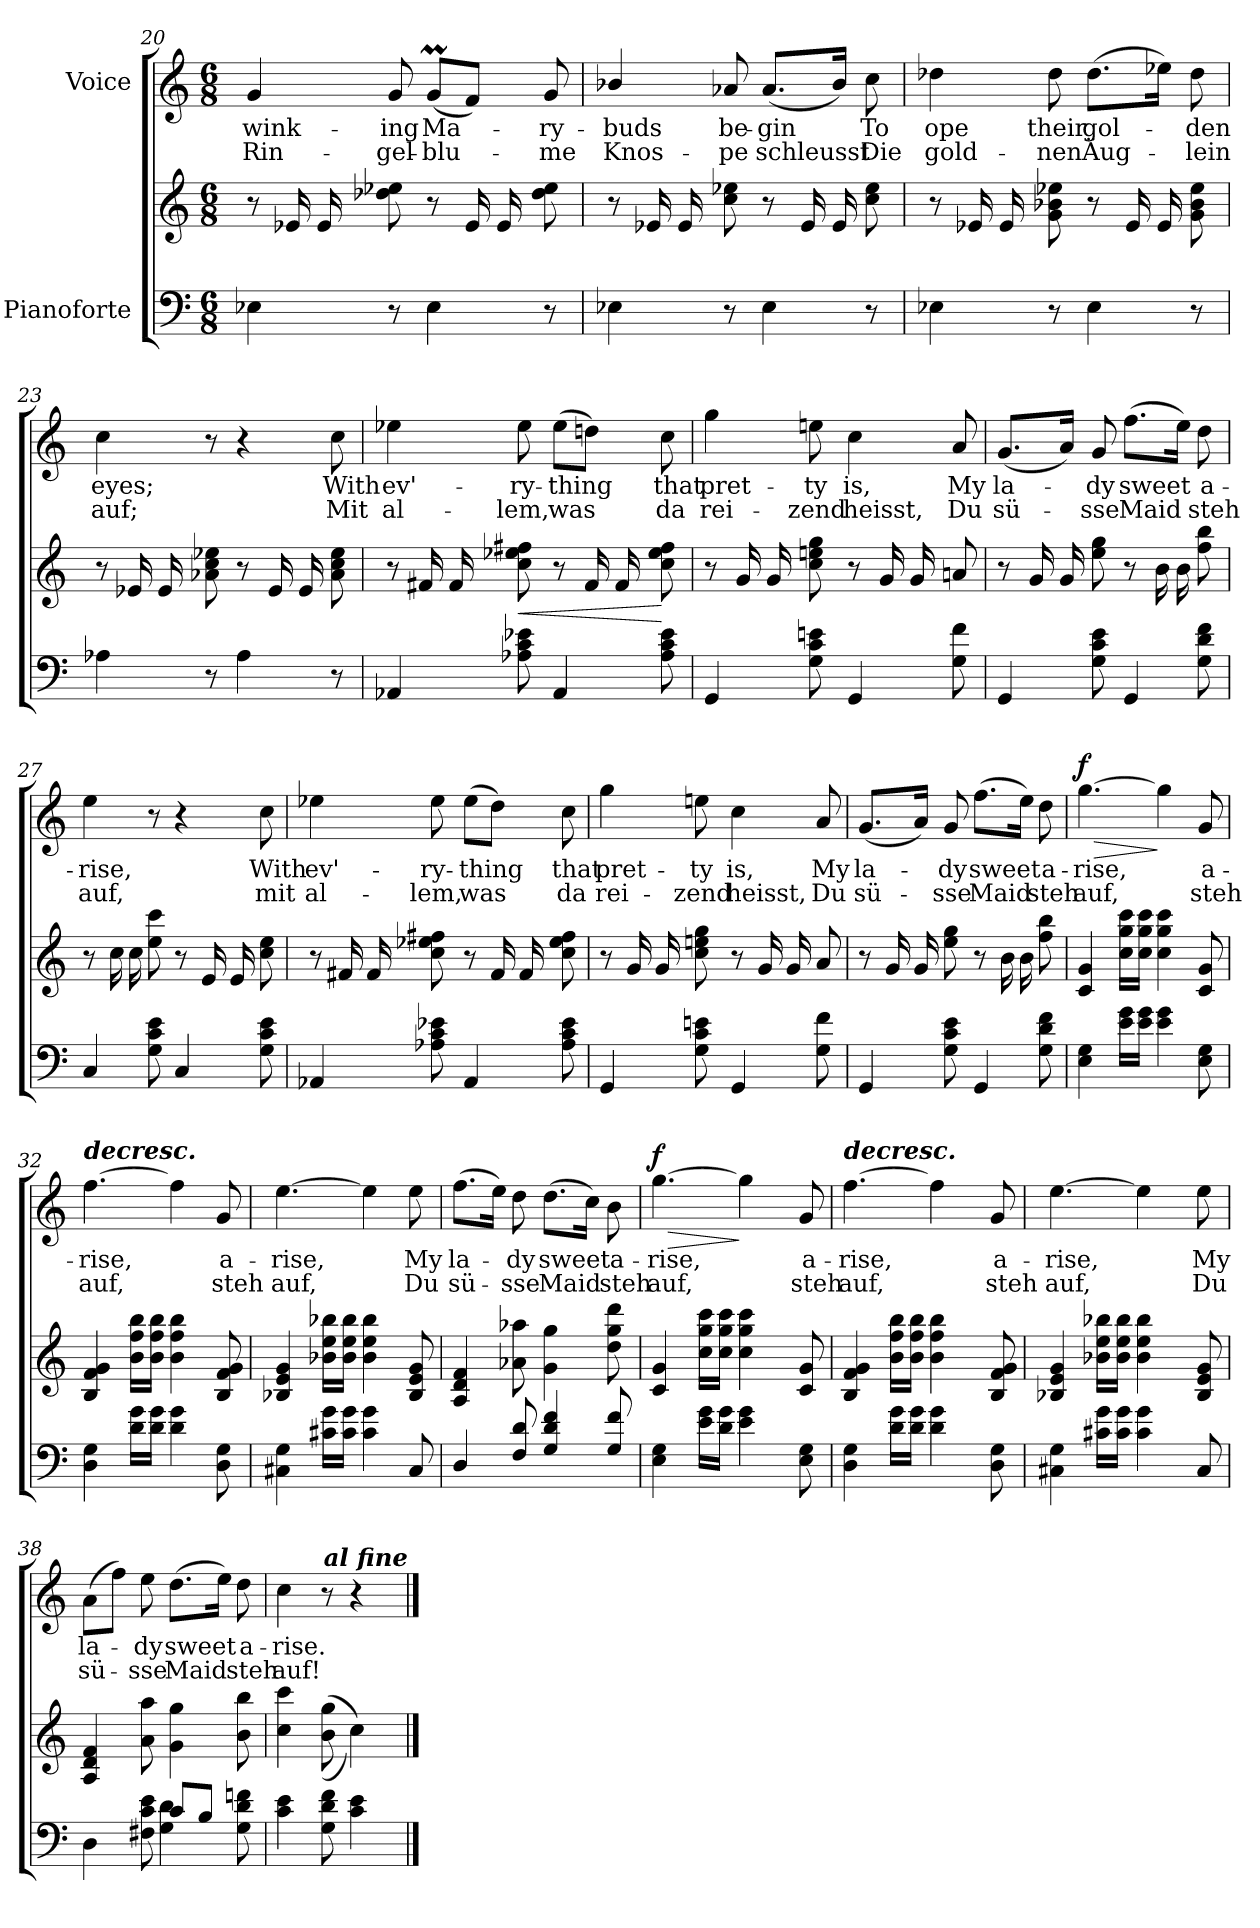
**kern	**kern	**dynam	**kern	**text	**text	**dynam
*part2	*part2	*part2	*part1	*part1	*part1	*part1
*staff3	*staff2	*staff2/3	*staff1	*staff1	*staff1	*staff1
*I"Pianoforte	*	*	*I"Voice	*	*	*
*clefF4	*clefG2	*	*clefG2	*	*	*
*k[]	*k[]	*	*k[]	*	*	*
*C:	*C:	*	*C:	*	*	*
*M6/8	*M6/8	*	*M6/8	*	*	*
=20	=20	=20	=20	=20	=20	=20
!	!	!	!	!LO:LY:b	!LO:LY:b	!
4E-X	8r	.	4g	wink-	-Rin-	.
.	16e-XLL	.	.	.	.	.
.	16e-	.	.	.	.	.
!	!	!	!	!LO:LY:b	!LO:LY:b	!
8r	8dd-X 8ee-XJ	.	8g	-ing	gel-	.
!	!	!	!	!LO:LY:b	!LO:LY:b	!
4E-	8r	.	(<8gML	-Ma-	blu-	.
.	16e-LL	.	8fJ)	.	.	.
.	16e-	.	.	.	.	.
!	!	!	!	!LO:LY:b	!LO:LY:b	!
8r	8dd- 8ee-J	.	8g	ry-	-me	.
!!LO:LB:g=z
=21	=21	=21	=21	=21	=21	=21
!	!	!	!	!LO:LY:b	!LO:LY:b	!
4E-X	8r	.	4b-X/	buds	Knos-	.
.	16e-XLL	.	.	.	.	.
.	16e-	.	.	.	.	.
!	!	!	!	!LO:LY:b	!LO:LY:b	!
8r	8cc 8ee-XJ	.	8a-X	-be-	-pe	.
!	!	!	!	!LO:LY:b	!LO:LY:b	!
4E-	8r	.	(<8.a-L	gin	schleusst	.
.	16e-LL	.	.	.	.	.
.	16e-	.	16b-J)	.	.	.
!	!	!	!	!LO:LY:b	!LO:LY:b	!
8r	8cc 8ee-J	.	8cc	To	Die	.
=22	=22	=22	=22	=22	=22	=22
!	!	!	!	!LO:LY:b	!LO:LY:b	!
4E-X	8r	.	4dd-X	ope	gold-	.
.	16e-XLL	.	.	.	.	.
.	16e-	.	.	.	.	.
!	!	!	!	!LO:LY:b	!LO:LY:b	!
8r	8g 8b-X 8ee-XJ	.	8dd-	-their	nen	.
!	!	!	!	!LO:LY:b	!LO:LY:b	!
4E-	8r	.	(>8.dd-L	gol-	Äug-	.
.	16e-LL	.	.	.	.	.
.	16e-	.	16ee-XJ)	.	.	.
!	!	!	!	!LO:LY:b	!LO:LY:b	!
8r	8g 8b- 8ee-J	.	8dd-	den	lein	.
=23	=23	=23	=23	=23	=23	=23
!	!	!	!	!LO:LY:b	!LO:LY:b	!
4A-X	8r	.	4cc	eyes;	auf;	.
.	16e-XLL	.	.	.	.	.
.	16e-	.	.	.	.	.
8r	8a-X 8cc 8ee-XJ	.	8r	.	.	.
4A-	8r	.	4r	.	.	.
.	16e-LL	.	.	.	.	.
.	16e-	.	.	.	.	.
!	!	!	!	!LO:LY:b	!LO:LY:b	!
8r	8a- 8cc 8ee-J	.	8cc	With	Mit	.
=24	=24	=24	=24	=24	=24	=24
!	!	!	!	!LO:LY:b	!LO:LY:b	!
4AA-X	8r	.	4ee-X	ev'-	-al-	.
.	16f#XLL	.	.	.	.	.
.	16f#	.	.	.	.	.
!	!	!LO:HP:b	!	!LO:LY:b	!LO:LY:b	!
8A-X 8c 8e-X	8cc 8ee-X 8ff#XJ	<	8ee-	-ry-	-lem,	.
!	!	!	!	!LO:LY:b	!LO:LY:b	!
4AA-	8r	.	(>8ee-L	thing	was	.
.	16f#LL	.	8ddnJ)	.	.	.
.	16f#	.	.	.	.	.
!	!	!	!	!LO:LY:b	!LO:LY:b	!
8A- 8c 8e-	8cc 8ee- 8ff#J	[	8cc	that	da	.
!!LO:LB:g=z
=25	=25	=25	=25	=25	=25	=25
!	!	!	!	!LO:LY:b	!LO:LY:b	!
4GG	8r	.	4gg	pret-	-rei-	.
.	16gLL	.	.	.	.	.
.	16g	.	.	.	.	.
!	!	!	!	!LO:LY:b	!LO:LY:b	!
8G 8c 8en	8cc 8een 8ggJ	.	8een	-ty	zend	.
!	!	!	!	!LO:LY:b	!LO:LY:b	!
4GG	8r	.	4cc	is,	heisst,	.
.	16gLL	.	.	.	.	.
.	16g	.	.	.	.	.
!	!	!	!	!LO:LY:b	!LO:LY:b	!
8G 8f	8anJ	.	8a	My	Du	.
=26	=26	=26	=26	=26	=26	=26
!	!	!	!	!LO:LY:b	!LO:LY:b	!
4GG	8r	.	(<8.gL	la-	sü-	.
.	16gLL	.	.	.	.	.
.	16g	.	16aJ)	.	.	.
!	!	!	!	!LO:LY:b	!LO:LY:b	!
8G 8c 8e	8ee 8ggJ	.	8g	dy	sse	.
!	!	!	!	!LO:LY:b	!LO:LY:b	!
4GG	8r	.	(>8.ffL	sweet	Maid	.
.	16bLL	.	.	.	.	.
.	16b	.	16eeJ)	.	.	.
!	!	!	!	!LO:LY:b	!LO:LY:b	!
8G 8d 8f	8ff 8bbJ	.	8dd	a-	-steh	.
=27	=27	=27	=27	=27	=27	=27
!	!	!	!	!LO:LY:b	!LO:LY:b	!
4C	8r	.	4ee	rise,	auf,	.
.	16ccLL	.	.	.	.	.
.	16cc	.	.	.	.	.
8G 8c 8e	8ee 8cccJ	.	8r	.	.	.
4C	8r	.	4r	.	.	.
.	16eLL	.	.	.	.	.
.	16e	.	.	.	.	.
!	!	!	!	!LO:LY:b	!LO:LY:b	!
8G 8c 8e	8cc 8eeJ	.	8cc	With	mit	.
=28	=28	=28	=28	=28	=28	=28
!	!	!	!	!LO:LY:b	!LO:LY:b	!
4AA-X	8r	.	4ee-X	ev'-	-al-	.
.	16f#XLL	.	.	.	.	.
.	16f#	.	.	.	.	.
!	!	!	!	!LO:LY:b	!LO:LY:b	!
8A-X 8c 8e-X	8cc 8ee-X 8ff#XJ	.	8ee-	-ry-	-lem,	.
!	!	!	!	!LO:LY:b	!LO:LY:b	!
4AA-	8r	.	(>8ee-L	thing	was	.
.	16f#LL	.	8ddJ)	.	.	.
.	16f#	.	.	.	.	.
!	!	!	!	!LO:LY:b	!LO:LY:b	!
8A- 8c 8e-	8cc 8ee- 8ff#J	.	8cc	that	da	.
!!LO:LB:g=z
=29	=29	=29	=29	=29	=29	=29
!	!	!	!	!LO:LY:b	!LO:LY:b	!
4GG	8r	.	4gg	pret-	-rei-	.
.	16gLL	.	.	.	.	.
.	16g	.	.	.	.	.
!	!	!	!	!LO:LY:b	!LO:LY:b	!
8G 8c 8en	8cc 8een 8ggJ	.	8een	-ty	zend	.
!	!	!	!	!LO:LY:b	!LO:LY:b	!
4GG	8r	.	4cc	is,	heisst,	.
.	16gLL	.	.	.	.	.
.	16g	.	.	.	.	.
!	!	!	!	!LO:LY:b	!LO:LY:b	!
8G 8f	8aJ	.	8a	My	Du	.
=30	=30	=30	=30	=30	=30	=30
!	!	!	!	!LO:LY:b	!LO:LY:b	!
4GG	8r	.	(<8.gL	la-	sü-	.
.	16gLL	.	.	.	.	.
.	16g	.	16aJ)	.	.	.
!	!	!	!	!LO:LY:b	!LO:LY:b	!
8G 8c 8e	8ee 8ggJ	.	8g	dy	sse	.
!	!	!	!	!LO:LY:b	!LO:LY:b	!
4GG	8r	.	(>8.ffL	sweet	Maid	.
.	16bLL	.	.	.	.	.
.	16b	.	16eeJ)	.	.	.
!	!	!	!	!LO:LY:b	!LO:LY:b	!
8G 8d 8f	8ff 8bbJ	.	8dd	a-	steh	.
=31	=31	=31	=31	=31	=31	=31
!	!	!	!	!LO:LY:b	!LO:LY:b	!LO:HP:b
!	!	!	!	!	!	!LO:DY:n=1:b
4E 4G	4c 4g	.	[4.gg	rise,	auf,	> f
16e 16gLL	16cc 16gg 16cccLL	.	.	.	.	.
16e 16gJJ	16cc 16gg 16cccJJ	.	.	.	.	.
4e 4g	4cc 4gg 4ccc	.	4gg]	.	.	]
!	!	!	!	!LO:LY:b	!LO:LY:b	!
8E 8G	8c 8g	.	8g	a-	-steh	.
=32	=32	=32	=32	=32	=32	=32
!	!	!	!LO:TX:a:Bi:t=decresc.	!	!	!
!	!	!	!	!LO:LY:b	!LO:LY:b	!
4D 4G	4B 4f 4g	.	[4.ff	rise,	auf,	.
16d 16gLL	16b 16ff 16bbLL	.	.	.	.	.
16d 16gJJ	16b 16ff 16bbJJ	.	.	.	.	.
4d 4g	4b 4ff 4bb	.	4ff]	.	.	.
!	!	!	!	!LO:LY:b	!LO:LY:b	!
8D 8G	8B 8f 8g	.	8g	a-	-steh	.
=33	=33	=33	=33	=33	=33	=33
!	!	!	!	!LO:LY:b	!LO:LY:b	!
4C#X 4G	4B-X 4e 4g	.	[4.ee	rise,	auf,	.
16c#X 16gLL	16b-X 16ee 16bb-XLL	.	.	.	.	.
16c# 16gJJ	16b- 16ee 16bb-JJ	.	.	.	.	.
4c# 4g	4b- 4ee 4bb-	.	4ee]	.	.	.
!	!	!	!	!LO:LY:b	!LO:LY:b	!
8C#	8B- 8e 8g	.	8ee	My	Du	.
!!LO:LB:g=z
=34	=34	=34	=34	=34	=34	=34
*^	*	*	*	*	*	*
!	!	!	!	!	!LO:LY:b	!LO:LY:b	!
4D	2.ryy	4A 4d 4f	.	(>8.ffL	la-	sü-	.
.	.	.	.	16eeJ)	.	.	.
!	!	!	!	!	!LO:LY:b	!LO:LY:b	!
8F 8d	.	8a-X 8aa-X	.	8dd	dy	sse	.
!	!	!	!	!	!LO:LY:b	!LO:LY:b	!
4G 4d 4f	.	4g 4gg	.	(>8.ddL	sweet	Maid	.
.	.	.	.	16ccJ)	.	.	.
!	!	!	!	!	!LO:LY:b	!LO:LY:b	!
8G 8f	.	8dd 8gg 8ddd	.	8b	a-	steh	.
=35	=35	=35	=35	=35	=35	=35	=35
!	!	!	!	!	!LO:LY:b	!LO:LY:b	!LO:HP:b
!	!	!	!	!	!	!	!LO:DY:n=1:b
4E 4G	2ryy	4c 4g	.	[4.gg	rise,	auf,	> f
16e 16gLL	.	16cc 16gg 16cccLL	.	.	.	.	.
16d 16gJJ	.	16cc 16gg 16cccJJ	.	.	.	.	.
4e 4g	.	4cc 4gg 4ccc	.	4gg]	.	.	]
.	4ryy	.	.	.	.	.	.
!	!	!	!	!	!LO:LY:b	!LO:LY:b	!
8E 8G	.	8c 8g	.	8g	a-	-steh	.
=36	=36	=36	=36	=36	=36	=36	=36
!	!	!	!	!LO:TX:a:Bi:t=decresc.	!	!	!
!	!	!	!	!	!LO:LY:b	!LO:LY:b	!
4D 4G	2ryy	4B 4f 4g	.	[4.ff	rise,	auf,	.
16d 16gLL	.	16b 16ff 16bbLL	.	.	.	.	.
16d 16gJJ	.	16b 16ff 16bbJJ	.	.	.	.	.
4d 4g	.	4b 4ff 4bb	.	4ff]	.	.	.
.	4ryy	.	.	.	.	.	.
!	!	!	!	!	!LO:LY:b	!LO:LY:b	!
8D 8G	.	8B 8f 8g	.	8g	a-	-steh	.
=37	=37	=37	=37	=37	=37	=37	=37
!	!	!	!	!	!LO:LY:b	!LO:LY:b	!
4C#X 4G	2ryy	4B-X 4e 4g	.	[4.ee	rise,	auf,	.
16c#X 16gLL	.	16b-X 16ee 16bb-XLL	.	.	.	.	.
16c# 16gJJ	.	16b- 16ee 16bb-JJ	.	.	.	.	.
4c# 4g	.	4b- 4ee 4bb-	.	4ee]	.	.	.
.	4ryy	.	.	.	.	.	.
!	!	!	!	!	!LO:LY:b	!LO:LY:b	!
8C#	.	8B- 8e 8g	.	8ee	My	Du	.
=38	=38	=38	=38	=38	=38	=38	=38
!	!	!	!	!	!LO:LY:b	!LO:LY:b	!
4D	4ryy	4A 4d 4f	.	(8aL	la-	sü-	.
.	.	.	.	8ffJ)	.	.	.
!	!	!	!	!	!LO:LY:b	!LO:LY:b	!
8F#X 8c 8e	8ryy	8a 8aa	.	8ee	dy	sse	.
!	!	!	!	!	!LO:LY:b	!LO:LY:b	!
8c/L	4G\ 4d\	4g 4gg	.	(>8.ddL	sweet	Maid	.
8B/J	.	.	.	.	.	.	.
.	.	.	.	16eeJ)	.	.	.
!	!	!	!	!	!LO:LY:b	!LO:LY:b	!
8G 8d 8fn	8ryy	8b 8bb	.	8dd	a-	-steh	.
=39	=39	=39	=39	=39	=39	=39	=39
!	!	!	!	!	!LO:LY:b	!LO:LY:b	!
4c 4e	2ryy	4cc 4ccc	.	4cc	rise.	auf!	.
8G 8d 8f	.	((8b 8gg	.	8r	.	.	.
4c 4e	.	4cc))	.	4r	.	.	.
.	8ryy	.	.	.	.	.	.
!	!	!	!	!LO:TX:a:Bi:t=al fine	!	!	!
*v	*v	*	*	*	*	*	*
==	==	==	==	==	==	==
*-	*-	*-	*-	*-	*-	*-
